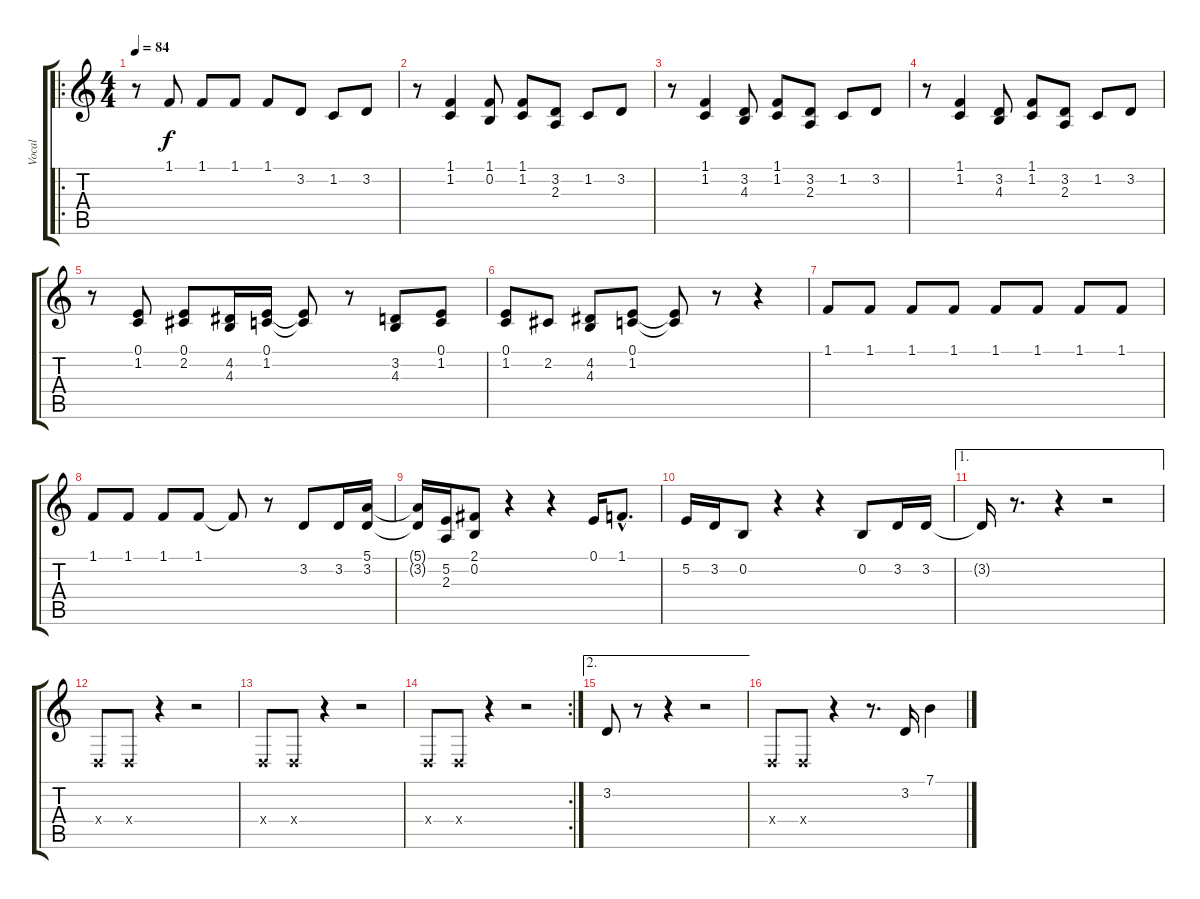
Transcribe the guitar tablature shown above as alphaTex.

\track ("Vocal" "Vocal") {instrument synthvoice}
\staff {score tabs}
\tuning (E4 B3 G3 D3 A2 E2) {hide}
\ro
\ts (4 4)
\tempo 84
\clef g2
\ks c
r.8{dy fff} 1.1.8{dy f} 1.1.8 1.1.8 1.1.8 3.2.8 1.2.8 3.2.8 |
r.8 (1.1 1.2).4 (1.1 0.2).8 (1.1 1.2).8 (3.2 2.3).8 1.2.8 3.2.8 |
r.8 (1.1 1.2).4 (3.2 4.3).8 (1.1 1.2).8 (3.2 2.3).8 1.2.8 3.2.8 |
r.8 (1.1 1.2).4 (3.2 4.3).8 (1.1 1.2).8 (3.2 2.3).8 1.2.8 3.2.8 |
r.8 (0.1 1.2).8 (0.1 2.2).8 (4.2 4.3).16 (0.1 1.2).16 (0.1{t} 1.2{t}).8 r.8 (3.2 4.3).8 (0.1 1.2).8 |
(0.1 1.2).8 2.2.8 (4.2 4.3).8 (0.1 1.2).8 (0.1{t} 1.2{t}).8 r.8 r.4 |
1.1.8 1.1.8 1.1.8 1.1.8 1.1.8 1.1.8 1.1.8 1.1.8 |
1.1.8 1.1.8 1.1.8 1.1.8 1.1{t}.8 r.8 3.2.8 3.2.16 (5.1 3.2).16 |
(5.1{t} 3.2{t}).16 (5.2 2.3).16 (2.1 0.2).8 r.4 r.4 0.1.16 1.1{hac}.8{d} |
5.2.16 3.2.16 0.2.8 r.4 r.4 0.2.8 3.2.16 3.2.16 |
\ae 1
3.2{t}.16 r.8{d} r.4 r.2 |
0.4{x}.8 0.4{x}.8 r.4 r.2 |
0.4{x}.8 0.4{x}.8 r.4 r.2 |
\rc 2
0.4{x}.8 0.4{x}.8 r.4 r.2 |
\ae 2
3.2.8 r.8 r.4 r.2 |
0.4{x}.8 0.4{x}.8 r.4 r.8{d} 3.2.16 7.1.4
